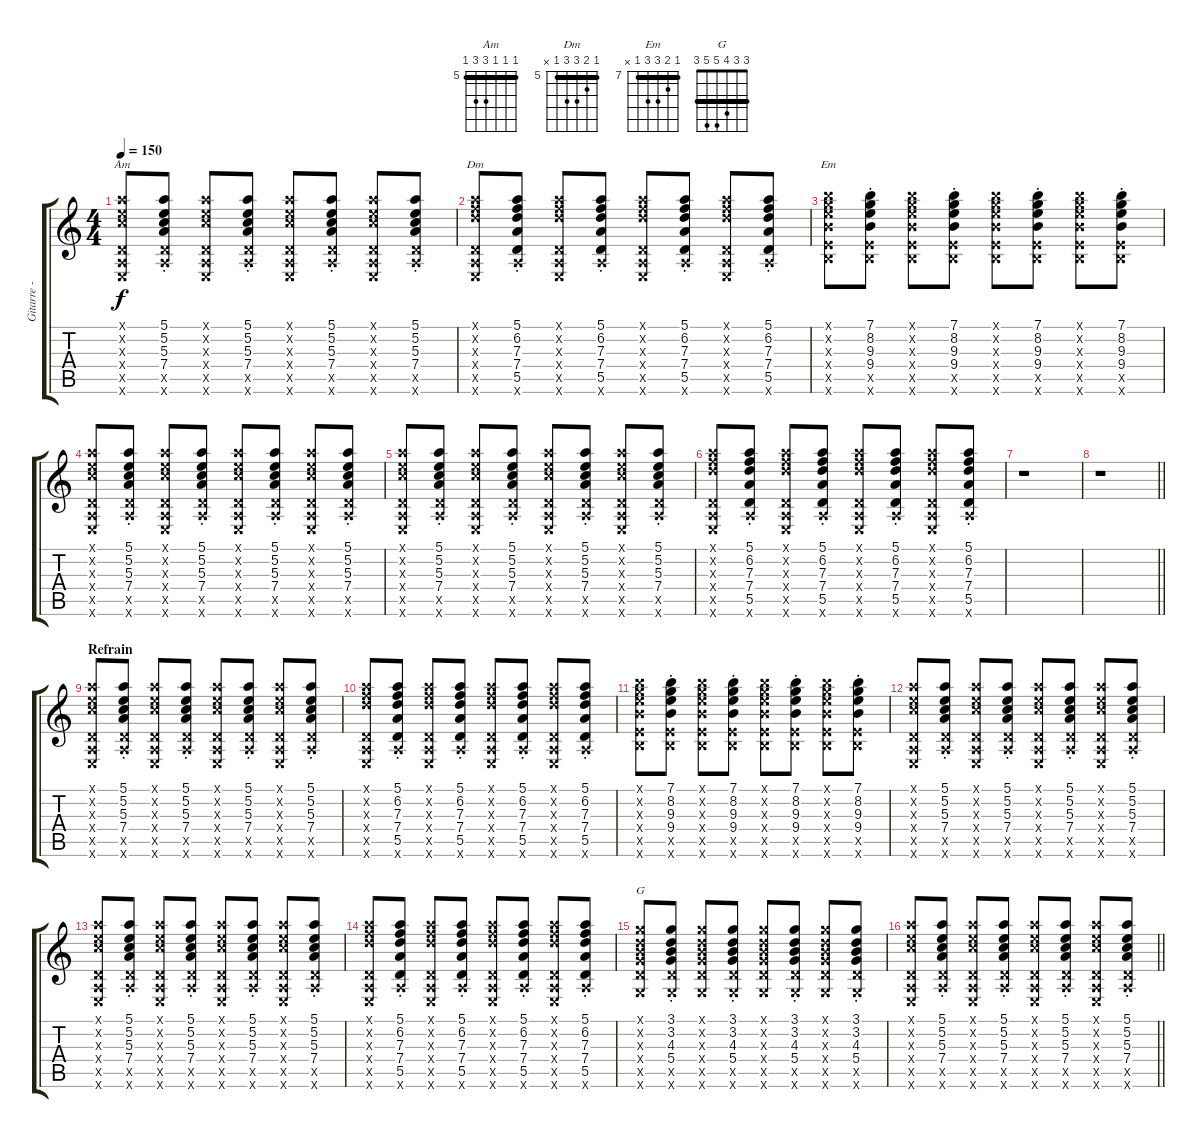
\track ("Gitarre - Philipp Hofmann" "Gitarre - ") {instrument distortionguitar}
\staff {score tabs}
\tuning (E4 B3 G3 D3 A2 E2) {hide}
\chord ("Am" 5 5 5 7 7 5) {firstfret 5 barre 5}
\chord ("Dm" 5 6 7 7 5 x) {firstfret 5 barre 5}
\chord ("Em" 7 8 9 9 7 x) {firstfret 7 barre 7}
\chord ("G" 3 3 4 5 5 3) {barre 3}
\ts (4 4)
\tempo 150
\clef g2
\ks c
(5.1{x} 5.2{x} 5.3{x} 0.4{x} 0.5{x} 0.6{x}).8{ch "Am" dy f} (5.1{st} 5.2{st} 5.3{st} 7.4{st} 5.5{x} 5.6{x}).8 (5.1{x} 5.2{x} 5.3{x} 0.4{x} 0.5{x} 0.6{x}).8 (5.1{st} 5.2{st} 5.3{st} 7.4{st} 5.5{x} 5.6{x}).8 (5.1{x} 5.2{x} 5.3{x} 0.4{x} 0.5{x} 0.6{x}).8 (5.1{st} 5.2{st} 5.3{st} 7.4{st} 5.5{x} 5.6{x}).8 (5.1{x} 5.2{x} 5.3{x} 0.4{x} 0.5{x} 0.6{x}).8 (5.1{st} 5.2{st} 5.3{st} 7.4{st} 5.5{x} 5.6{x}).8 |
(5.1{x} 6.2{x} 7.3{x} 0.4{x} 0.5{x} 0.6{x}).8{ch "Dm"} (5.1{st} 6.2{st} 7.3{st} 7.4{st} 5.5{st} 5.6{x}).8 (5.1{x} 6.2{x} 7.3{x} 0.4{x} 0.5{x} 0.6{x}).8 (5.1{st} 6.2{st} 7.3{st} 7.4{st} 5.5{st} 5.6{x}).8 (5.1{x} 6.2{x} 7.3{x} 0.4{x} 0.5{x} 0.6{x}).8 (5.1{st} 6.2{st} 7.3{st} 7.4{st} 5.5{st} 5.6{x}).8 (5.1{x} 6.2{x} 7.3{x} 0.4{x} 0.5{x} 0.6{x}).8 (5.1{st} 6.2{st} 7.3{st} 7.4{st} 5.5{st} 5.6{x}).8 |
(7.1{x} 8.2{x} 9.3{x} 9.4{x} 7.5{x} 7.6{x}).8{ch "Em"} (7.1{st} 8.2{st} 9.3{st} 9.4{st} 7.5{x} 7.6{x}).8 (7.1{x} 8.2{x} 9.3{x} 9.4{x} 7.5{x} 7.6{x}).8 (7.1{st} 8.2{st} 9.3{st} 9.4{st} 7.5{x} 7.6{x}).8 (7.1{x} 8.2{x} 9.3{x} 9.4{x} 7.5{x} 7.6{x}).8 (7.1{st} 8.2{st} 9.3{st} 9.4{st} 7.5{x} 7.6{x}).8 (7.1{x} 8.2{x} 9.3{x} 9.4{x} 7.5{x} 7.6{x}).8 (7.1{st} 8.2{st} 9.3{st} 9.4{st} 7.5{x} 7.6{x}).8 |
(5.1{x} 5.2{x} 5.3{x} 0.4{x} 0.5{x} 0.6{x}).8 (5.1{st} 5.2{st} 5.3{st} 7.4{st} 5.5{x} 5.6{x}).8 (5.1{x} 5.2{x} 5.3{x} 0.4{x} 0.5{x} 0.6{x}).8 (5.1{st} 5.2{st} 5.3{st} 7.4{st} 5.5{x} 5.6{x}).8 (5.1{x} 5.2{x} 5.3{x} 0.4{x} 0.5{x} 0.6{x}).8 (5.1{st} 5.2{st} 5.3{st} 7.4{st} 5.5{x} 5.6{x}).8 (5.1{x} 5.2{x} 5.3{x} 0.4{x} 0.5{x} 0.6{x}).8 (5.1{st} 5.2{st} 5.3{st} 7.4{st} 5.5{x} 5.6{x}).8 |
(5.1{x} 5.2{x} 5.3{x} 0.4{x} 0.5{x} 0.6{x}).8 (5.1{st} 5.2{st} 5.3{st} 7.4{st} 5.5{x} 5.6{x}).8 (5.1{x} 5.2{x} 5.3{x} 0.4{x} 0.5{x} 0.6{x}).8 (5.1{st} 5.2{st} 5.3{st} 7.4{st} 5.5{x} 5.6{x}).8 (5.1{x} 5.2{x} 5.3{x} 0.4{x} 0.5{x} 0.6{x}).8 (5.1{st} 5.2{st} 5.3{st} 7.4{st} 5.5{x} 5.6{x}).8 (5.1{x} 5.2{x} 5.3{x} 0.4{x} 0.5{x} 0.6{x}).8 (5.1{st} 5.2{st} 5.3{st} 7.4{st} 5.5{x} 5.6{x}).8 |
(5.1{x} 6.2{x} 7.3{x} 0.4{x} 0.5{x} 0.6{x}).8 (5.1{st} 6.2{st} 7.3{st} 7.4{st} 5.5{st} 5.6{x}).8 (5.1{x} 6.2{x} 7.3{x} 0.4{x} 0.5{x} 0.6{x}).8 (5.1{st} 6.2{st} 7.3{st} 7.4{st} 5.5{st} 5.6{x}).8 (5.1{x} 6.2{x} 7.3{x} 0.4{x} 0.5{x} 0.6{x}).8 (5.1{st} 6.2{st} 7.3{st} 7.4{st} 5.5{st} 5.6{x}).8 (5.1{x} 6.2{x} 7.3{x} 0.4{x} 0.5{x} 0.6{x}).8 (5.1{st} 6.2{st} 7.3{st} 7.4{st} 5.5{st} 5.6{x}).8 |
r.1 |
\barLineRight lightlight
r.1 |
\section ("" "Refrain")
(5.1{x} 5.2{x} 5.3{x} 0.4{x} 0.5{x} 0.6{x}).8 (5.1{st} 5.2{st} 5.3{st} 7.4{st} 5.5{x} 5.6{x}).8 (5.1{x} 5.2{x} 5.3{x} 0.4{x} 0.5{x} 0.6{x}).8 (5.1{st} 5.2{st} 5.3{st} 7.4{st} 5.5{x} 5.6{x}).8 (5.1{x} 5.2{x} 5.3{x} 0.4{x} 0.5{x} 0.6{x}).8 (5.1{st} 5.2{st} 5.3{st} 7.4{st} 5.5{x} 5.6{x}).8 (5.1{x} 5.2{x} 5.3{x} 0.4{x} 0.5{x} 0.6{x}).8 (5.1{st} 5.2{st} 5.3{st} 7.4{st} 5.5{x} 5.6{x}).8 |
(5.1{x} 6.2{x} 7.3{x} 0.4{x} 0.5{x} 0.6{x}).8 (5.1{st} 6.2{st} 7.3{st} 7.4{st} 5.5{st} 5.6{x}).8 (5.1{x} 6.2{x} 7.3{x} 0.4{x} 0.5{x} 0.6{x}).8 (5.1{st} 6.2{st} 7.3{st} 7.4{st} 5.5{st} 5.6{x}).8 (5.1{x} 6.2{x} 7.3{x} 0.4{x} 0.5{x} 0.6{x}).8 (5.1{st} 6.2{st} 7.3{st} 7.4{st} 5.5{st} 5.6{x}).8 (5.1{x} 6.2{x} 7.3{x} 0.4{x} 0.5{x} 0.6{x}).8 (5.1{st} 6.2{st} 7.3{st} 7.4{st} 5.5{st} 5.6{x}).8 |
(7.1{x} 8.2{x} 9.3{x} 9.4{x} 7.5{x} 7.6{x}).8 (7.1{st} 8.2{st} 9.3{st} 9.4{st} 7.5{x} 7.6{x}).8 (7.1{x} 8.2{x} 9.3{x} 9.4{x} 7.5{x} 7.6{x}).8 (7.1{st} 8.2{st} 9.3{st} 9.4{st} 7.5{x} 7.6{x}).8 (7.1{x} 8.2{x} 9.3{x} 9.4{x} 7.5{x} 7.6{x}).8 (7.1{st} 8.2{st} 9.3{st} 9.4{st} 7.5{x} 7.6{x}).8 (7.1{x} 8.2{x} 9.3{x} 9.4{x} 7.5{x} 7.6{x}).8 (7.1{st} 8.2{st} 9.3{st} 9.4{st} 7.5{x} 7.6{x}).8 |
(5.1{x} 5.2{x} 5.3{x} 0.4{x} 0.5{x} 0.6{x}).8 (5.1{st} 5.2{st} 5.3{st} 7.4{st} 5.5{x} 5.6{x}).8 (5.1{x} 5.2{x} 5.3{x} 0.4{x} 0.5{x} 0.6{x}).8 (5.1{st} 5.2{st} 5.3{st} 7.4{st} 5.5{x} 5.6{x}).8 (5.1{x} 5.2{x} 5.3{x} 0.4{x} 0.5{x} 0.6{x}).8 (5.1{st} 5.2{st} 5.3{st} 7.4{st} 5.5{x} 5.6{x}).8 (5.1{x} 5.2{x} 5.3{x} 0.4{x} 0.5{x} 0.6{x}).8 (5.1{st} 5.2{st} 5.3{st} 7.4{st} 5.5{x} 5.6{x}).8 |
(5.1{x} 5.2{x} 5.3{x} 0.4{x} 0.5{x} 0.6{x}).8 (5.1{st} 5.2{st} 5.3{st} 7.4{st} 5.5{x} 5.6{x}).8 (5.1{x} 5.2{x} 5.3{x} 0.4{x} 0.5{x} 0.6{x}).8 (5.1{st} 5.2{st} 5.3{st} 7.4{st} 5.5{x} 5.6{x}).8 (5.1{x} 5.2{x} 5.3{x} 0.4{x} 0.5{x} 0.6{x}).8 (5.1{st} 5.2{st} 5.3{st} 7.4{st} 5.5{x} 5.6{x}).8 (5.1{x} 5.2{x} 5.3{x} 0.4{x} 0.5{x} 0.6{x}).8 (5.1{st} 5.2{st} 5.3{st} 7.4{st} 5.5{x} 5.6{x}).8 |
(5.1{x} 6.2{x} 7.3{x} 0.4{x} 0.5{x} 0.6{x}).8 (5.1{st} 6.2{st} 7.3{st} 7.4{st} 5.5{st} 5.6{x}).8 (5.1{x} 6.2{x} 7.3{x} 0.4{x} 0.5{x} 0.6{x}).8 (5.1{st} 6.2{st} 7.3{st} 7.4{st} 5.5{st} 5.6{x}).8 (5.1{x} 6.2{x} 7.3{x} 0.4{x} 0.5{x} 0.6{x}).8 (5.1{st} 6.2{st} 7.3{st} 7.4{st} 5.5{st} 5.6{x}).8 (5.1{x} 6.2{x} 7.3{x} 0.4{x} 0.5{x} 0.6{x}).8 (5.1{st} 6.2{st} 7.3{st} 7.4{st} 5.5{st} 5.6{x}).8 |
(3.1{x} 3.2{x} 4.3{x} 5.4{x} 5.5{x} 3.6{x}).8{ch "G"} (3.1{st} 3.2{st} 4.3{st} 5.4{st} 5.5{x} 3.6{x}).8 (3.1{x} 3.2{x} 4.3{x} 5.4{x} 5.5{x} 3.6{x}).8 (3.1{st} 3.2{st} 4.3{st} 5.4{st} 5.5{x} 3.6{x}).8 (3.1{x} 3.2{x} 4.3{x} 5.4{x} 5.5{x} 3.6{x}).8 (3.1{st} 3.2{st} 4.3{st} 5.4{st} 5.5{x} 3.6{x}).8 (3.1{x} 3.2{x} 4.3{x} 5.4{x} 5.5{x} 3.6{x}).8 (3.1{st} 3.2{st} 4.3{st} 5.4{st} 5.5{x} 3.6{x}).8 |
\barLineRight lightlight
(5.1{x} 5.2{x} 5.3{x} 0.4{x} 0.5{x} 0.6{x}).8 (5.1{st} 5.2{st} 5.3{st} 7.4{st} 5.5{x} 5.6{x}).8 (5.1{x} 5.2{x} 5.3{x} 0.4{x} 0.5{x} 0.6{x}).8 (5.1{st} 5.2{st} 5.3{st} 7.4{st} 5.5{x} 5.6{x}).8 (5.1{x} 5.2{x} 5.3{x} 0.4{x} 0.5{x} 0.6{x}).8 (5.1{st} 5.2{st} 5.3{st} 7.4{st} 5.5{x} 5.6{x}).8 (5.1{x} 5.2{x} 5.3{x} 0.4{x} 0.5{x} 0.6{x}).8 (5.1{st} 5.2{st} 5.3{st} 7.4{st} 5.5{x} 5.6{x}).8
